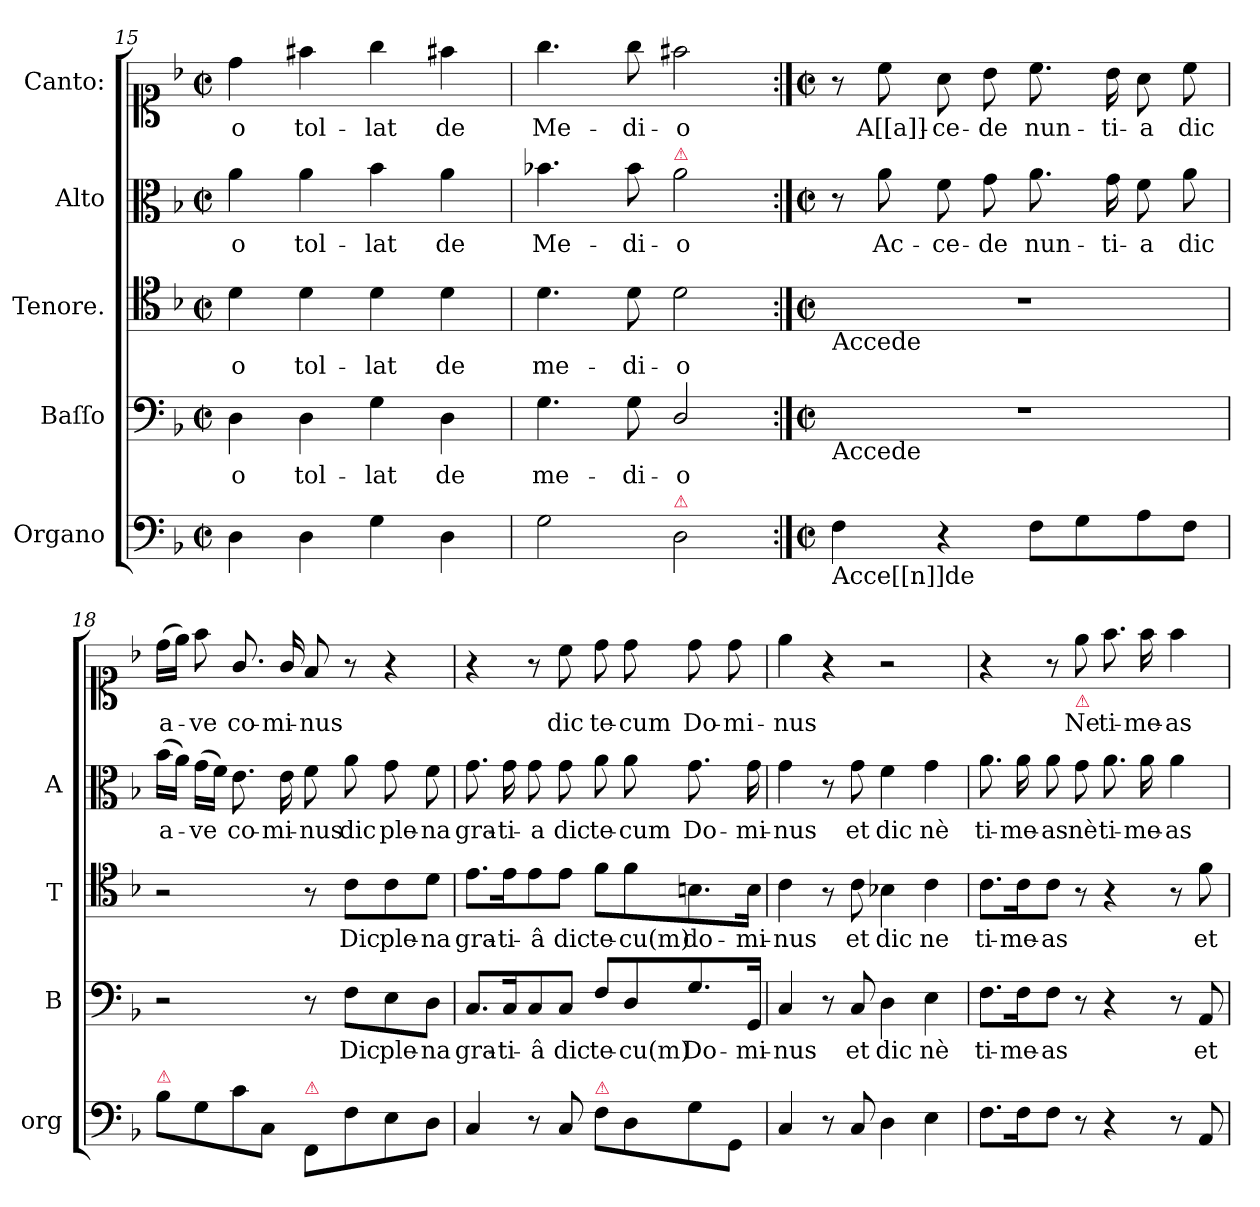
**kern	**kern	**text	**kern	**text	**kern	**text	**kern	**text
*part5	*part4	*part4	*part3	*part3	*part2	*part2	*part1	*part1
*staff5	*staff4	*staff4	*staff3	*staff3	*staff2	*staff2	*staff1	*staff1
*I"Organo	*I"Baſſo	*	*I"Tenore.	*	*I"Alto	*	*I"Canto:	*
*I'org	*I'B	*	*I'T	*	*I'A	*	*	*
*clefF4	*clefF4	*	*clefC4	*	*clefC3	*	*clefC1	*
*k[b-]	*k[b-]	*	*k[b-]	*	*k[b-]	*	*k[b-]	*
*F:	*F:	*	*	*	*F:	*	*F:	*
*M2/2	*M2/2	*	*M2/2	*	*M2/2	*	*M2/2	*
*met(c|)	*met(c|)	*	*met(c|)	*	*met(c|)	*	*met(c|)	*
=15	=15	=15	=15	=15	=15	=15	=15	=15
4D\	4D\	-o	4d\	-o	4a\	-o	4dd\	-o
4D\	4D\	tol-	4d\	tol-	4a\	tol-	4ff#X\	tol-
4G\	4G\	-lat	4d\	-lat	4b-\	-lat	4gg\	-lat
4D\	4D\	de	4d\	de	4a\	de	4ff#X\	de
=16	=16	=16	=16	=16	=16	=16	=16	=16
2G\	4.G\	me-	4.d\	me-	4.b-X\	Me-	4.gg\	Me-
.	8G\	-di-	8d\	-di-	8b-\	-di-	8gg\	-di-
!	!	!	!	!	!LO:TX:a:color=crimson:t=⚠	!	!	!
!LO:TX:a:color=crimson:t=⚠	!	!	!	!	!	!	!	!
2D\	2D/	-o	2d\	-o	2a\	-o	2ff#X\	-o
=17:|!	=17:|!	=17:|!	=17:|!	=17:|!	=17:|!	=17:|!	=17:|!	=17:|!
*M2/2	*M2/2	*	*M2/2	*	*M2/2	*	*M2/2	*
*met(c|)	*met(c|)	*	*met(c|)	*	*met(c|)	*	*met(c|)	*
!	!	!	!LO:TX:b:t=Accede	!	!	!	!	!
!	!LO:TX:b:t=Accede	!	!	!	!	!	!	!
!LO:TX:b:t=Acce[[n]]de	!	!	!	!	!	!	!	!
4F\	1r	.	1r	.	8r	.	8r	.
.	.	.	.	.	8a\	Ac-	8cc\	A[[a]][c]-
4r	.	.	.	.	8f\	-ce-	8a\	-ce-
.	.	.	.	.	8g\	-de	8b-\	-de
8F\L	.	.	.	.	8.a\	nun-	8.cc\	nun-
8G\	.	.	.	.	.	.	.	.
.	.	.	.	.	16g\	-ti-	16b-\	-ti-
8A\	.	.	.	.	8f\	-a	8a\	-a
8F\J	.	.	.	.	8a\	dic	8cc\	dic
=18	=18	=18	=18	=18	=18	=18	=18	=18
!LO:TX:a:color=crimson:t=⚠	!	!	!	!	!	!	!	!
8B-\L	2r	.	2r	.	(16b-\LL	a-	(16dd\LL	a-
.	.	.	.	.	16a\JJ)	.	16ee\JJ)	.
8G\	.	.	.	.	(16g\LL	-ve	8ff\	-ve
.	.	.	.	.	16f\JJ)	.	.	.
8c\	.	.	.	.	8.e\	co-	8.g/	co-
8C/J	.	.	.	.	.	.	.	.
.	.	.	.	.	16e\	-mi-	16g/	-mi-
!LO:TX:a:color=crimson:t=⚠	!	!	!	!	!	!	!	!
8FF/L	8r	.	8r	.	8f\	-nus	8f/	-nus
8F\	8F\L	Dic	8c\L	Dic	8a\	dic	8r	.
8E\	8E\	ple-	8c\	ple-	8g\	ple-	4r	.
8D\J	8D\J	-na	8d\J	-na	8f\	-na	.	.
=19	=19	=19	=19	=19	=19	=19	=19	=19
4C/	8.C/L	gra-	8.e\L	gra-	8.g\	gra-	4r	.
.	16C/K	-ti-	16e\K	-ti-	16g\	-ti-	.	.
8r	8C/	-â	8e\	-â	8g\	-a	8r	.
8C/	8C/J	dic	8e\J	dic	8g\	dic	8cc\	dic
!LO:TX:a:color=crimson:t=⚠	!	!	!	!	!	!	!	!
8F\L	8F/L	te-	8f\L	te-	8a\	te-	8dd\	te-
8D\	8D/	-cu(m)	8f\	-cu(m)	8a\	-cum	8dd\	-cum
8G\	8.G/	Do-	8.Bn\	do-	8.g\	Do-	8dd\	Do-
8GG/J	.	.	.	.	.	.	8dd\	-mi-
.	16GG/Jk	-mi-	16B\Jk	-mi-	16g\	-mi-	.	.
=20	=20	=20	=20	=20	=20	=20	=20	=20
4C/	4C/	-nus	4c\	-nus	4g\	-nus	4ee\	-nus
8r	8r	.	8r	.	8r	.	4r	.
8C/	8C/	et	8c\	et	8g\	et	.	.
4D\	4D\	dic	4B-X\	dic	4f\	dic	2r	.
4E\	4E\	nè	4c\	ne	4g\	nè	.	.
=21	=21	=21	=21	=21	=21	=21	=21	=21
8.F\L	8.F\L	ti-	8.c\L	ti-	8.a\	ti-	4r	.
16F\K	16F\K	-me-	16c\K	-me-	16a\	-me-	.	.
8F\J	8F\J	-as	8c\J	-as	8a\	-as	8r	.
!	!	!	!	!	!	!	!LO:TX:b:color=crimson:t=⚠	!
8r	8r	.	8r	.	8g\	nè	8ee\	Ne
4r	4r	.	4r	.	8.a\	ti-	8.ff\	ti-
.	.	.	.	.	16a\	-me-	16ff\	-me-
8r	8r	.	8r	.	4a\	-as	4ff\	-as
8AA/	8AA/	et	8f\	et	.	.	.	.
=	=	=	=	=	=	=	=	=
*-	*-	*-	*-	*-	*-	*-	*-	*-
